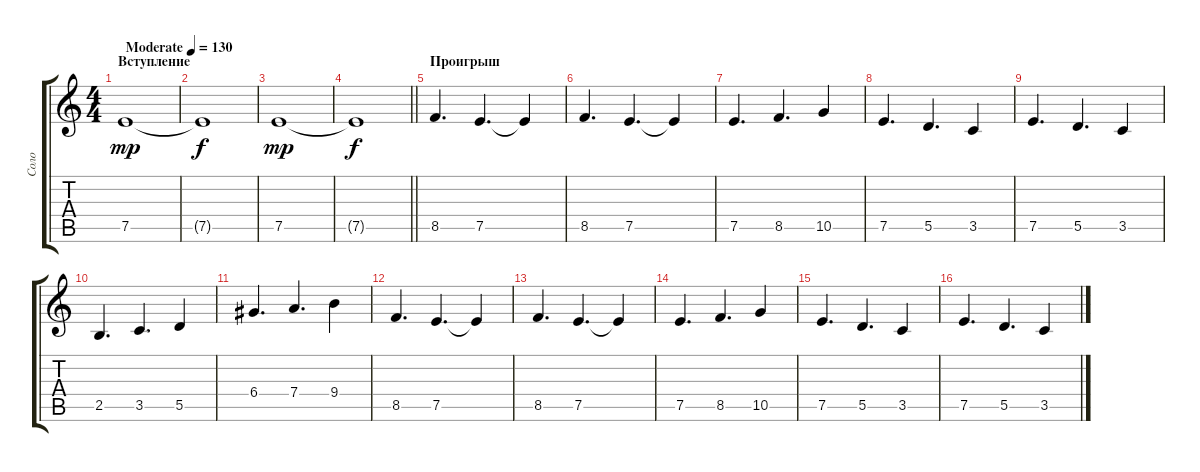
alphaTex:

\track ("Соло" "Соло") {instrument overdrivenguitar}
\staff {score tabs}
\tuning (E4 B3 G3 D3 A2 E2) {hide}
\ts (4 4)
\section ("" "Вступление")
\tempo (130 "Moderate")
\clef g2
\ks c
7.5.1{dy mp instrument overdrivenguitar} |
7.5{t}.1{dy f} |
7.5.1{dy mp} |
\barLineRight lightlight
7.5{t}.1{dy f} |
\section ("" "Проигрыш")
8.5.4{d} 7.5.4{d} 7.5{t}.4 |
8.5.4{d} 7.5.4{d} 7.5{t}.4 |
7.5.4{d} 8.5.4{d} 10.5.4 |
7.5.4{d} 5.5.4{d} 3.5.4 |
7.5.4{d} 5.5.4{d} 3.5.4 |
2.5.4{d} 3.5.4{d} 5.5.4 |
6.4.4{d} 7.4.4{d} 9.4.4 |
8.5.4{d} 7.5.4{d} 7.5{t}.4 |
8.5.4{d} 7.5.4{d} 7.5{t}.4 |
7.5.4{d} 8.5.4{d} 10.5.4 |
7.5.4{d} 5.5.4{d} 3.5.4 |
7.5.4{d} 5.5.4{d} 3.5.4
